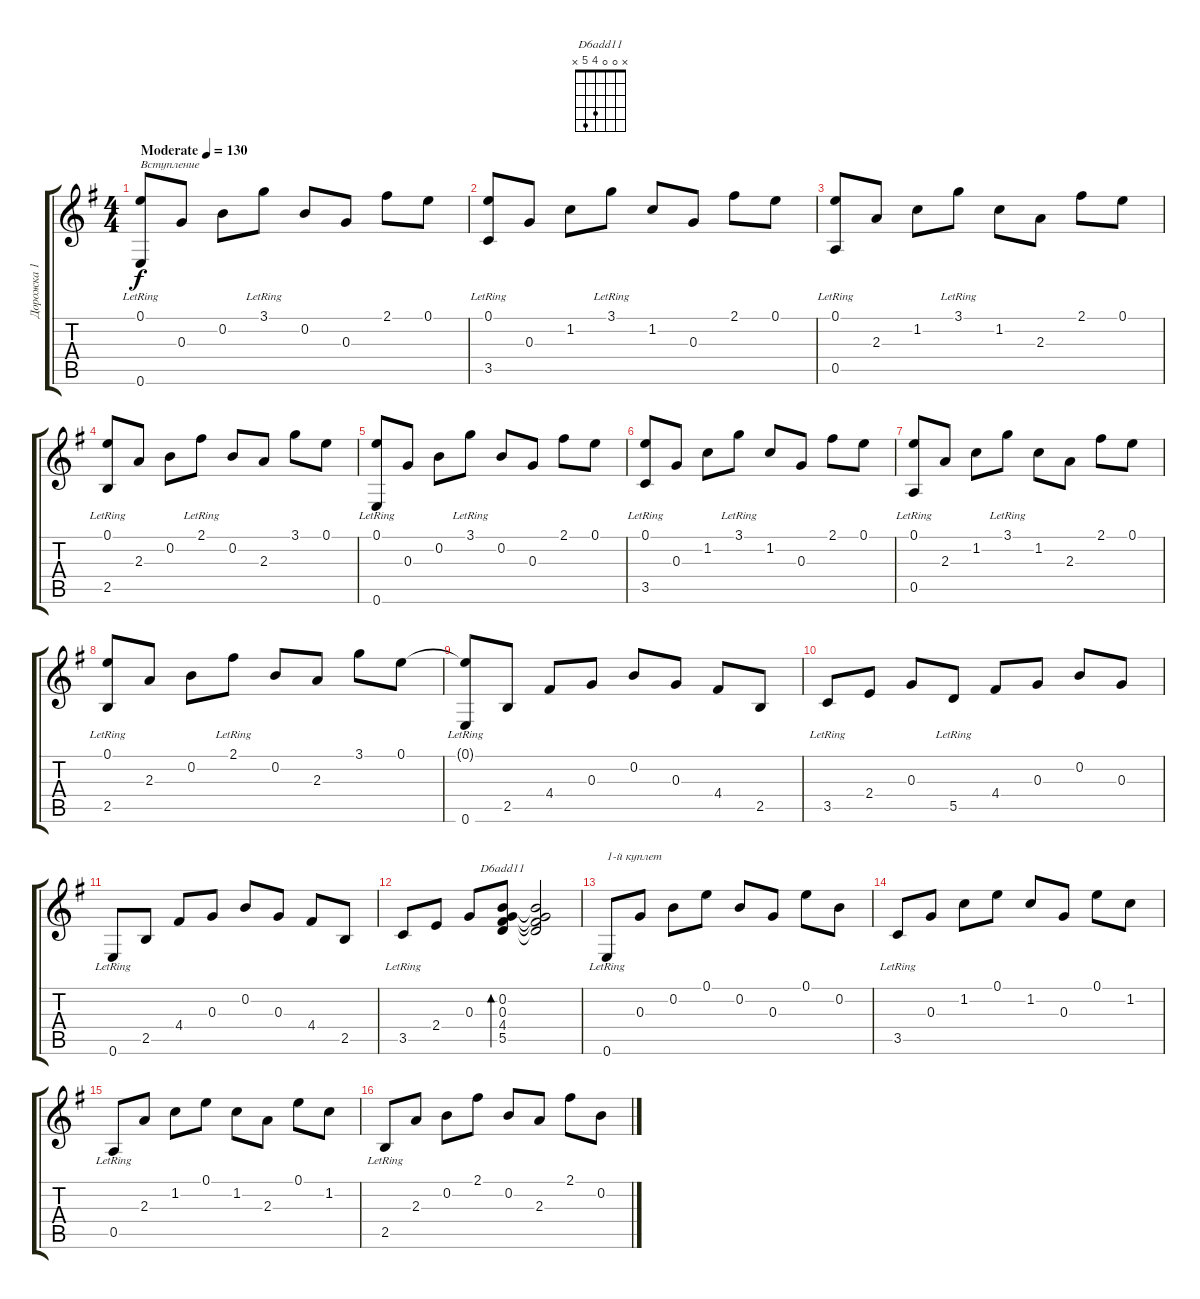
\track ("Дорожка 1" "Дорожка 1") {instrument acousticguitarsteel}
\staff {score tabs}
\tuning (E4 B3 G3 D3 A2 E2) {hide}
\chord ("D6add11" x 0 0 4 5 x)
\ts (4 4)
\tempo (130 "Moderate")
\clef g2
\ks eminor
(0.1 0.6{lr}).8{txt "Вступление" dy f instrument acousticguitarsteel} 0.3.8 0.2.8 3.1{lr}.8 0.2.8 0.3.8 2.1.8 0.1.8 |
(0.1{lr} 3.5{lr}).8 0.3.8 1.2.8 3.1{lr}.8 1.2.8 0.3.8 2.1.8 0.1.8 |
(0.1{lr} 0.5{lr}).8 2.3.8 1.2.8 3.1{lr}.8 1.2.8 2.3.8 2.1.8 0.1.8 |
(0.1{lr} 2.5{lr}).8 2.3.8 0.2.8 2.1{lr}.8 0.2.8 2.3.8 3.1.8 0.1.8 |
(0.1{lr} 0.6{lr}).8 0.3.8 0.2.8 3.1{lr}.8 0.2.8 0.3.8 2.1.8 0.1.8 |
(0.1{lr} 3.5{lr}).8 0.3.8 1.2.8 3.1{lr}.8 1.2.8 0.3.8 2.1.8 0.1.8 |
(0.1{lr} 0.5{lr}).8 2.3.8 1.2.8 3.1{lr}.8 1.2.8 2.3.8 2.1.8 0.1.8 |
(0.1{lr} 2.5{lr}).8 2.3.8 0.2.8 2.1{lr}.8 0.2.8 2.3.8 3.1.8 0.1.8 |
(0.1{t} 0.6{lr}).8 2.5.8 4.4.8 0.3.8 0.2.8 0.3.8 4.4.8 2.5.8 |
3.5{lr}.8 2.4.8 0.3.8 5.5{lr}.8 4.4.8 0.3.8 0.2.8 0.3.8 |
0.6{lr}.8 2.5.8 4.4.8 0.3.8 0.2.8 0.3.8 4.4.8 2.5.8 |
3.5{lr}.8 2.4.8 0.3.8 (0.2 0.3 4.4 5.5).8{bd 60 ch "D6add11"} (0.2{t} 0.3{t} 4.4{t} 5.5{t}).2 |
0.6{lr}.8{txt "1-й куплет"} 0.3.8 0.2.8 0.1.8 0.2.8 0.3.8 0.1.8 0.2.8 |
3.5{lr}.8 0.3.8 1.2.8 0.1.8 1.2.8 0.3.8 0.1.8 1.2.8 |
0.5{lr}.8 2.3.8 1.2.8 0.1.8 1.2.8 2.3.8 0.1.8 1.2.8 |
2.5{lr}.8 2.3.8 0.2.8 2.1.8 0.2.8 2.3.8 2.1.8 0.2.8
